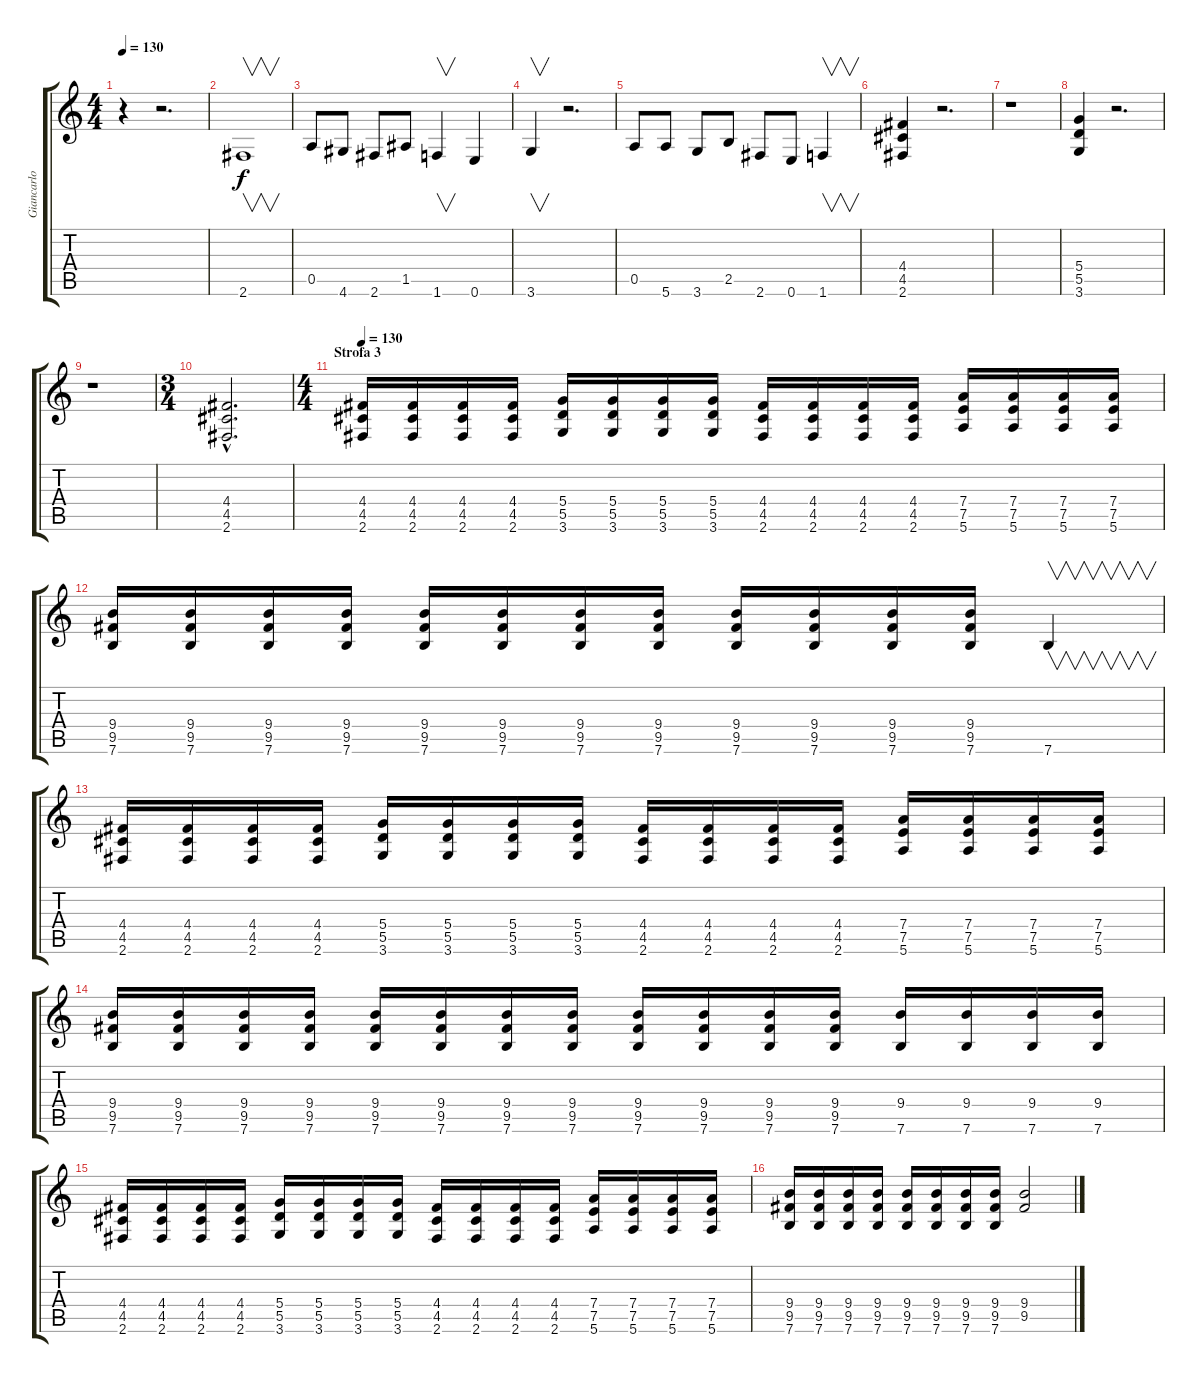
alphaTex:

\track ("Giancarlo" "Giancarlo") {instrument distortionguitar}
\staff {score tabs}
\tuning (E4 B3 G3 D3 A2 E2) {hide}
\ts (4 4)
\tempo 130
\clef g2
\ks c
r.4{dy f} r.2{d} |
2.6.1{v} |
0.5.8 4.6.8 2.6.8 1.5.8 1.6.4{v} 0.6.4 |
3.6.4{v} r.2{d} |
0.5.8 5.6.8 3.6.8 2.5.8 2.6.8 0.6.8 1.6.4{v} |
(4.4 4.5 2.6).4 r.2{d} |
r.1 |
(5.4 5.5 3.6).4 r.2{d} |
r.1 |
\ts (3 4)
(4.4{hac} 4.5{hac} 2.6{hac}).2{d} |
\ts (4 4)
\section ("" "Strofa 3")
\tempo 130
(4.4 4.5 2.6).16 (4.4 4.5 2.6).16 (4.4 4.5 2.6).16 (4.4 4.5 2.6).16 (5.4 5.5 3.6).16 (5.4 5.5 3.6).16 (5.4 5.5 3.6).16 (5.4 5.5 3.6).16 (4.4 4.5 2.6).16 (4.4 4.5 2.6).16 (4.4 4.5 2.6).16 (4.4 4.5 2.6).16 (7.4 7.5 5.6).16 (7.4 7.5 5.6).16 (7.4 7.5 5.6).16 (7.4 7.5 5.6).16 |
(9.4 9.5 7.6).16 (9.4 9.5 7.6).16 (9.4 9.5 7.6).16 (9.4 9.5 7.6).16 (9.4 9.5 7.6).16 (9.4 9.5 7.6).16 (9.4 9.5 7.6).16 (9.4 9.5 7.6).16 (9.4 9.5 7.6).16 (9.4 9.5 7.6).16 (9.4 9.5 7.6).16 (9.4 9.5 7.6).16 7.6.4{v} |
(4.4 4.5 2.6).16 (4.4 4.5 2.6).16 (4.4 4.5 2.6).16 (4.4 4.5 2.6).16 (5.4 5.5 3.6).16 (5.4 5.5 3.6).16 (5.4 5.5 3.6).16 (5.4 5.5 3.6).16 (4.4 4.5 2.6).16 (4.4 4.5 2.6).16 (4.4 4.5 2.6).16 (4.4 4.5 2.6).16 (7.4 7.5 5.6).16 (7.4 7.5 5.6).16 (7.4 7.5 5.6).16 (7.4 7.5 5.6).16 |
(9.4 9.5 7.6).16 (9.4 9.5 7.6).16 (9.4 9.5 7.6).16 (9.4 9.5 7.6).16 (9.4 9.5 7.6).16 (9.4 9.5 7.6).16 (9.4 9.5 7.6).16 (9.4 9.5 7.6).16 (9.4 9.5 7.6).16 (9.4 9.5 7.6).16 (9.4 9.5 7.6).16 (9.4 9.5 7.6).16 (9.4 7.6).16 (9.4 7.6).16 (9.4 7.6).16 (9.4 7.6).16 |
(4.4 4.5 2.6).16 (4.4 4.5 2.6).16 (4.4 4.5 2.6).16 (4.4 4.5 2.6).16 (5.4 5.5 3.6).16 (5.4 5.5 3.6).16 (5.4 5.5 3.6).16 (5.4 5.5 3.6).16 (4.4 4.5 2.6).16 (4.4 4.5 2.6).16 (4.4 4.5 2.6).16 (4.4 4.5 2.6).16 (7.4 7.5 5.6).16 (7.4 7.5 5.6).16 (7.4 7.5 5.6).16 (7.4 7.5 5.6).16 |
(9.4 9.5 7.6).16 (9.4 9.5 7.6).16 (9.4 9.5 7.6).16 (9.4 9.5 7.6).16 (9.4 9.5 7.6).16 (9.4 9.5 7.6).16 (9.4 9.5 7.6).16 (9.4 9.5 7.6).16 (9.4 9.5).2
